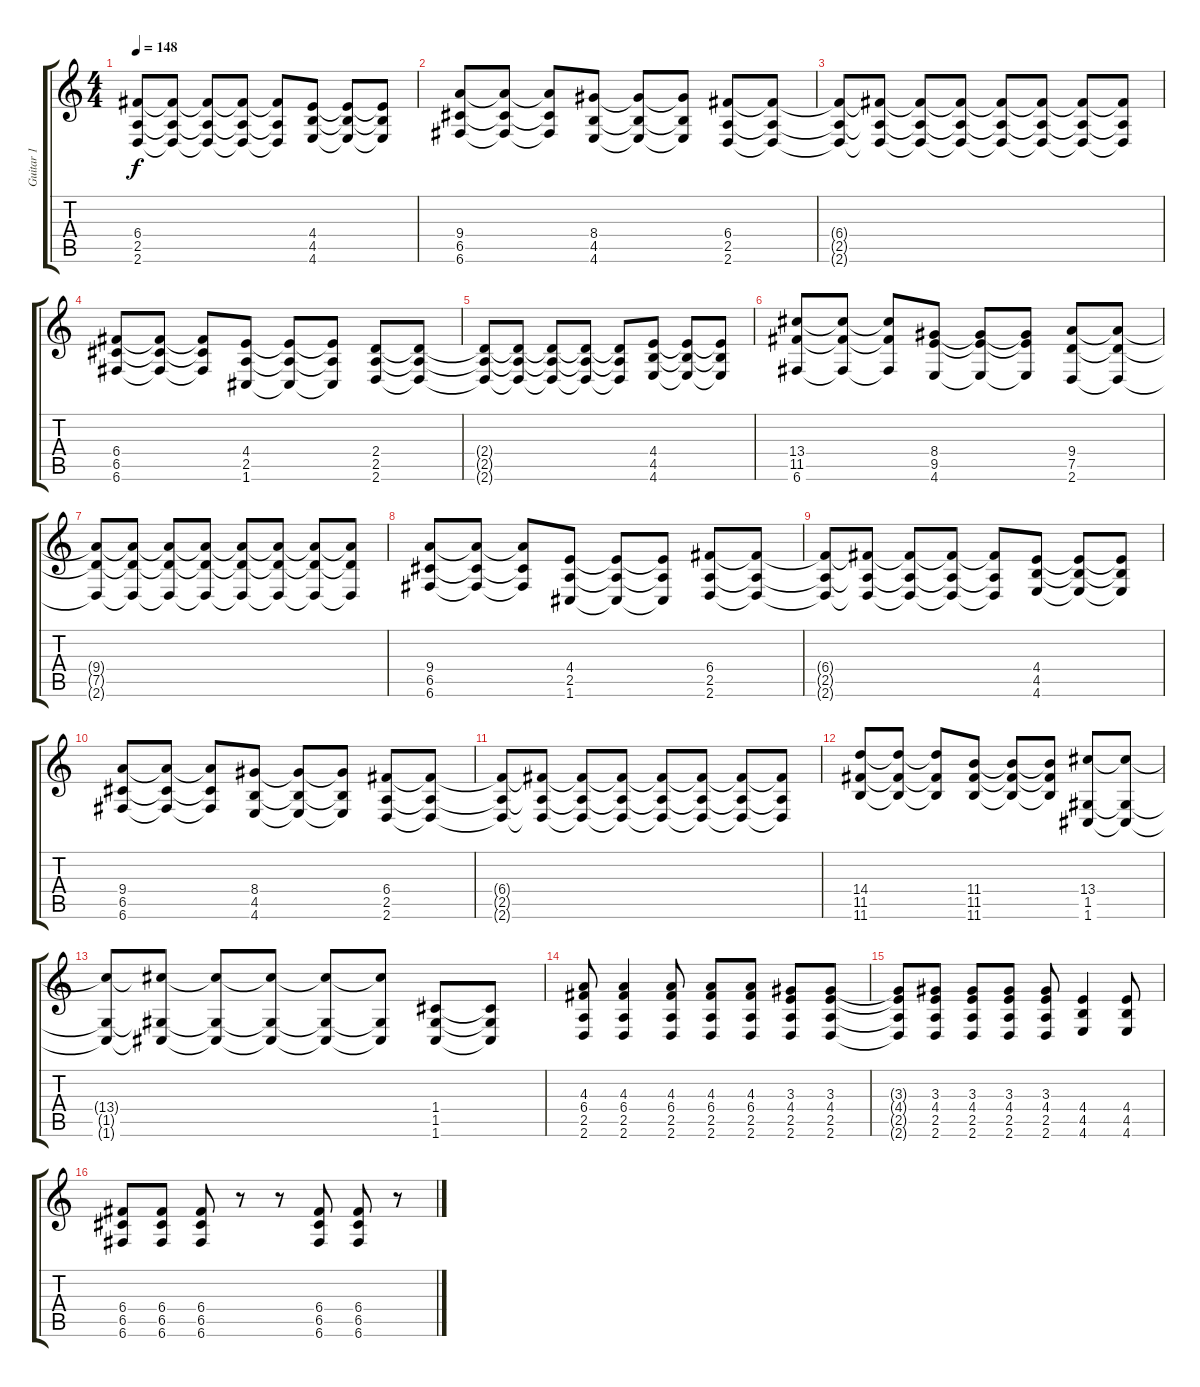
\track ("Guitar 1" "Guitar 1") {instrument distortionguitar}
\staff {score tabs}
\tuning (D4 A3 F3 C3 G2 C2) {hide}
\ts (4 4)
\tempo 148
\clef g2
\ks c
(6.4{t} 2.5{t} 2.6{t}).8{dy f} (6.4{t} 2.5{t} 2.6{t}).8 (6.4{t} 2.5{t} 2.6{t}).8 (6.4{t} 2.5{t} 2.6{t}).8 (6.4{t} 2.5{t} 2.6{t}).8 (4.4 4.5 4.6).8 (4.4{t} 4.5{t} 4.6{t}).8 (4.4{t} 4.5{t} 4.6{t}).8 |
(9.4 6.5 6.6).8 (9.4{t} 6.5{t} 6.6{t}).8 (9.4{t} 6.5{t} 6.6{t}).8 (8.4 4.5 4.6).8 (8.4{t} 4.5{t} 4.6{t}).8 (8.4{t} 4.5{t} 4.6{t}).8 (6.4 2.5 2.6).8 (6.4{t} 2.5{t} 2.6{t}).8 |
(6.4{t} 2.5{t} 2.6{t}).8 (6.4{t} 2.5{t} 2.6{t}).8 (6.4{t} 2.5{t} 2.6{t}).8 (6.4{t} 2.5{t} 2.6{t}).8 (6.4{t} 2.5{t} 2.6{t}).8 (6.4{t} 2.5{t} 2.6{t}).8 (6.4{t} 2.5{t} 2.6{t}).8 (6.4{t} 2.5{t} 2.6{t}).8 |
(6.4 6.5 6.6).8 (6.4{t} 6.5{t} 6.6{t}).8 (6.4{t} 6.5{t} 6.6{t}).8 (4.4 2.5 1.6).8 (4.4{t} 2.5{t} 1.6{t}).8 (4.4{t} 2.5{t} 1.6{t}).8 (2.4 2.5 2.6).8 (2.4{t} 2.5{t} 2.6{t}).8 |
(2.4{t} 2.5{t} 2.6{t}).8 (2.4{t} 2.5{t} 2.6{t}).8 (2.4{t} 2.5{t} 2.6{t}).8 (2.4{t} 2.5{t} 2.6{t}).8 (2.4{t} 2.5{t} 2.6{t}).8 (4.4 4.5 4.6).8 (4.4{t} 4.5{t} 4.6{t}).8 (4.4{t} 4.5{t} 4.6{t}).8 |
(13.4 11.5 6.6).8 (13.4{t} 11.5{t} 6.6{t}).8 (13.4{t} 11.5{t} 6.6{t}).8 (8.4 9.5 4.6).8 (8.4{t} 9.5{t} 4.6{t}).8 (8.4{t} 9.5{t} 4.6{t}).8 (9.4 7.5 2.6).8 (9.4{t} 7.5{t} 2.6{t}).8 |
(9.4{t} 7.5{t} 2.6{t}).8 (9.4{t} 7.5{t} 2.6{t}).8 (9.4{t} 7.5{t} 2.6{t}).8 (9.4{t} 7.5{t} 2.6{t}).8 (9.4{t} 7.5{t} 2.6{t}).8 (9.4{t} 7.5{t} 2.6{t}).8 (9.4{t} 7.5{t} 2.6{t}).8 (9.4{t} 7.5{t} 2.6{t}).8 |
(9.4 6.5 6.6).8 (9.4{t} 6.5{t} 6.6{t}).8 (9.4{t} 6.5{t} 6.6{t}).8 (4.4 2.5 1.6).8 (4.4{t} 2.5{t} 1.6{t}).8 (4.4{t} 2.5{t} 1.6{t}).8 (6.4 2.5 2.6).8 (6.4{t} 2.5{t} 2.6{t}).8 |
(6.4{t} 2.5{t} 2.6{t}).8 (6.4{t} 2.5{t} 2.6{t}).8 (6.4{t} 2.5{t} 2.6{t}).8 (6.4{t} 2.5{t} 2.6{t}).8 (6.4{t} 2.5{t} 2.6{t}).8 (4.4 4.5 4.6).8 (4.4{t} 4.5{t} 4.6{t}).8 (4.4{t} 4.5{t} 4.6{t}).8 |
(9.4 6.5 6.6).8 (9.4{t} 6.5{t} 6.6{t}).8 (9.4{t} 6.5{t} 6.6{t}).8 (8.4 4.5 4.6).8 (8.4{t} 4.5{t} 4.6{t}).8 (8.4{t} 4.5{t} 4.6{t}).8 (6.4 2.5 2.6).8 (6.4{t} 2.5{t} 2.6{t}).8 |
(6.4{t} 2.5{t} 2.6{t}).8 (6.4{t} 2.5{t} 2.6{t}).8 (6.4{t} 2.5{t} 2.6{t}).8 (6.4{t} 2.5{t} 2.6{t}).8 (6.4{t} 2.5{t} 2.6{t}).8 (6.4{t} 2.5{t} 2.6{t}).8 (6.4{t} 2.5{t} 2.6{t}).8 (6.4{t} 2.5{t} 2.6{t}).8 |
(14.4 11.5 11.6).8 (14.4{t} 11.5{t} 11.6{t}).8 (14.4{t} 11.5{t} 11.6{t}).8 (11.4 11.5 11.6).8 (11.4{t} 11.5{t} 11.6{t}).8 (11.4{t} 11.5{t} 11.6{t}).8 (13.4 1.5 1.6).8 (13.4{t} 1.5{t} 1.6{t}).8 |
(13.4{t} 1.5{t} 1.6{t}).8 (13.4{t} 1.5{t} 1.6{t}).8 (13.4{t} 1.5{t} 1.6{t}).8 (13.4{t} 1.5{t} 1.6{t}).8 (13.4{t} 1.5{t} 1.6{t}).8 (13.4{t} 1.5{t} 1.6{t}).8 (1.4 1.5 1.6).8 (1.4{t} 1.5{t} 1.6{t}).8 |
(4.3 6.4 2.5 2.6).8{instrument distortionguitar} (4.3 6.4 2.5 2.6).4 (4.3 6.4 2.5 2.6).8 (4.3 6.4 2.5 2.6).8 (4.3 6.4 2.5 2.6).8 (3.3 4.4 2.5 2.6).8 (3.3 4.4 2.5 2.6).8 |
(3.3{t} 4.4{t} 2.5{t} 2.6{t}).8 (3.3 4.4 2.5 2.6).8 (3.3 4.4 2.5 2.6).8 (3.3 4.4 2.5 2.6).8 (3.3 4.4 2.5 2.6).8 (4.4 4.5 4.6).4 (4.4 4.5 4.6).8 |
(6.4 6.5 6.6).8 (6.4 6.5 6.6).8 (6.4 6.5 6.6).8 r.8 r.8 (6.4 6.5 6.6).8 (6.4 6.5 6.6).8 r.8
